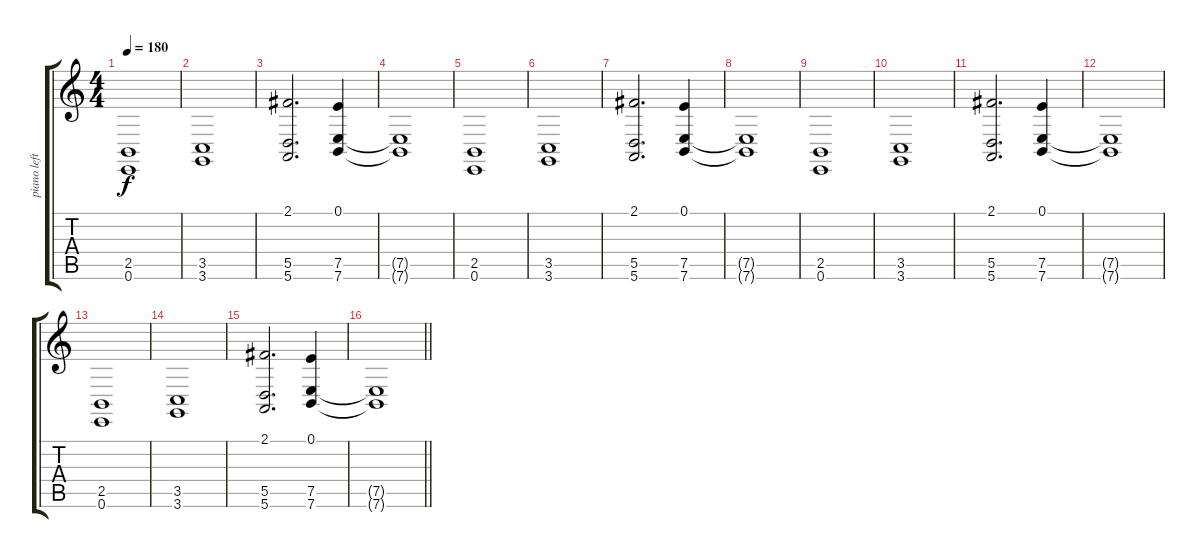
\track ("piano left hand" "piano left") {instrument acousticgrandpiano}
\staff {score tabs}
\tuning (E4 B3 G3 D3 A2 E2) {hide}
\ts (4 4)
\tempo 180
\clef g2
\ks c
(2.5 0.6).1{dy f} |
(3.5 3.6).1 |
(2.1 5.5 5.6).2{d} (0.1 7.5 7.6).4 |
(7.5{t} 7.6{t}).1 |
(2.5 0.6).1 |
(3.5 3.6).1 |
(2.1 5.5 5.6).2{d} (0.1 7.5 7.6).4 |
(7.5{t} 7.6{t}).1 |
(2.5 0.6).1 |
(3.5 3.6).1 |
(2.1 5.5 5.6).2{d} (0.1 7.5 7.6).4 |
(7.5{t} 7.6{t}).1 |
(2.5 0.6).1 |
(3.5 3.6).1 |
(2.1 5.5 5.6).2{d} (0.1 7.5 7.6).4 |
\barLineRight lightlight
(7.5{t} 7.6{t}).1
